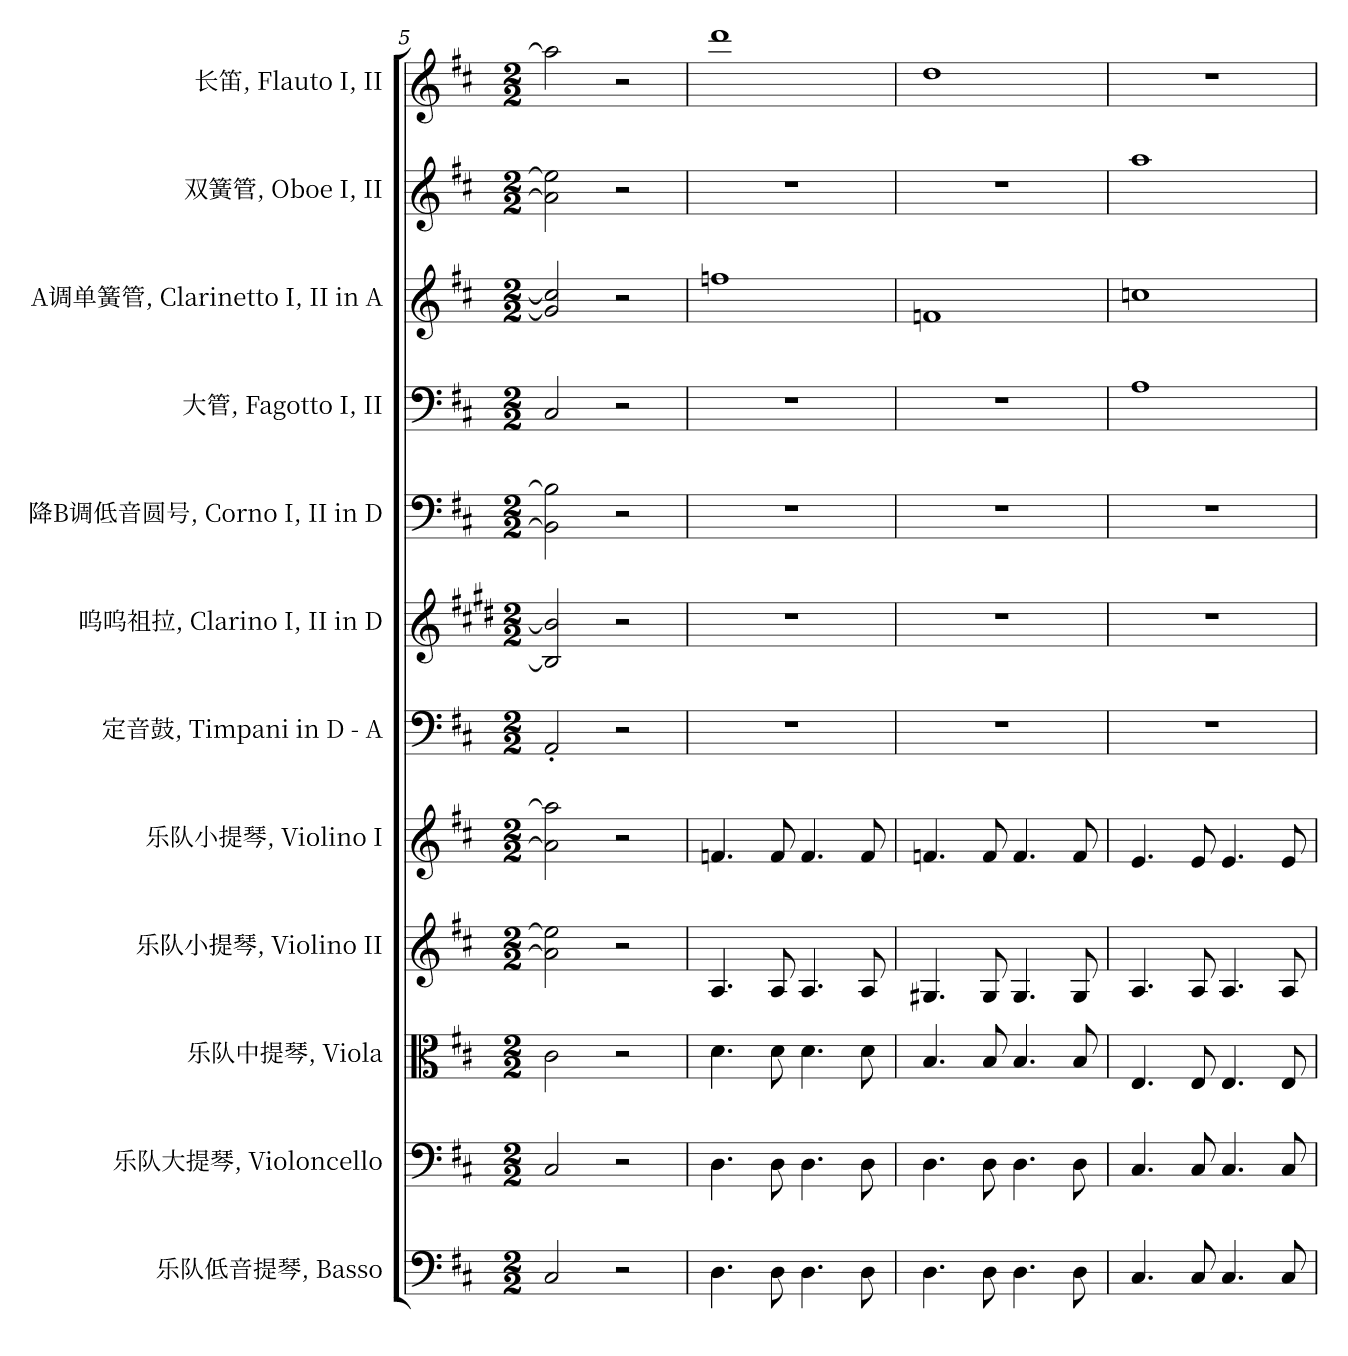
**kern	**kern	**kern	**kern	**kern	**kern	**kern	**kern	**kern	**kern	**kern	**kern
*part12	*part11	*part10	*part9	*part8	*part7	*part6	*part5	*part4	*part3	*part2	*part1
*staff12	*staff11	*staff10	*staff9	*staff8	*staff7	*staff6	*staff5	*staff4	*staff3	*staff2	*staff1
*I"乐队低音提琴, Basso	*I"乐队大提琴, Violoncello	*I"乐队中提琴, Viola	*I"乐队小提琴, Violino II	*I"乐队小提琴, Violino I	*I"定音鼓, Timpani in D - A	*I"呜呜祖拉, Clarino I, II in D	*I"降B调低音圆号, Corno I, II in D	*I"大管, Fagotto I, II	*I"A调单簧管, Clarinetto I, II in A	*I"双簧管, Oboe I, II	*I"长笛, Flauto I, II
*	*	*	*	*	*I'Timp.	*	*	*	*I'A Cl.	*I'Ob.	*I'Fl.
!!LO:PB:g=z
*clefF4	*clefF4	*clefC3	*clefG2	*clefG2	*clefF4	*clefG2	*clefF4	*clefF4	*clefG2	*clefG2	*clefG2
*ITrd7c12	*	*	*	*	*	*ITrd1c2	*ITrd1c2	*	*ITrd2c3	*	*
*k[f#c#]	*k[f#c#]	*k[f#c#]	*k[f#c#]	*k[f#c#]	*k[f#c#]	*k[f#c#]	*k[]	*k[f#c#]	*k[f#c#g#d#a#]	*k[f#c#]	*k[f#c#]
*M2/2	*M2/2	*M2/2	*M2/2	*M2/2	*M2/2	*M2/2	*M2/2	*M2/2	*M2/2	*M2/2	*M2/2
=5	=5	=5	=5	=5	=5	=5	=5	=5	=5	=5	=5
2CC#/	2C#/	2c#\	2a\] 2ee\]	2a\] 2aa\]	2AA'/	2A/] 2a/]	2AA\] 2A\]	2C#/	2e/] 2a/]	2a\] 2ee\]	2aa\]
2r	2r	2r	2r	2r	2r	2r	2r	2r	2r	2r	2r
=6	=6	=6	=6	=6	=6	=6	=6	=6	=6	=6	=6
4.DD\	4.D\	4.d\	4.A/	4.fn/	1r	1r	1r	1r	1ddn	1r	1ddd
8DD\	8D\	8d\	8A/	8f/	.	.	.	.	.	.	.
4.DD\	4.D\	4.d\	4.A/	4.f/	.	.	.	.	.	.	.
8DD\	8D\	8d\	8A/	8f/	.	.	.	.	.	.	.
=7	=7	=7	=7	=7	=7	=7	=7	=7	=7	=7	=7
4.DD\	4.D\	4.B/	4.G#X/	4.fn/	1r	1r	1r	1r	1dn	1r	1dd
8DD\	8D\	8B/	8G#/	8f/	.	.	.	.	.	.	.
4.DD\	4.D\	4.B/	4.G#/	4.f/	.	.	.	.	.	.	.
8DD\	8D\	8B/	8G#/	8f/	.	.	.	.	.	.	.
=8	=8	=8	=8	=8	=8	=8	=8	=8	=8	=8	=8
4.CC#/	4.C#/	4.E/	4.A/	4.e/	1r	1r	1r	1A	1an	1aa	1r
8CC#/	8C#/	8E/	8A/	8e/	.	.	.	.	.	.	.
4.CC#/	4.C#/	4.E/	4.A/	4.e/	.	.	.	.	.	.	.
8CC#/	8C#/	8E/	8A/	8e/	.	.	.	.	.	.	.
=	=	=	=	=	=	=	=	=	=	=	=
*-	*-	*-	*-	*-	*-	*-	*-	*-	*-	*-	*-
